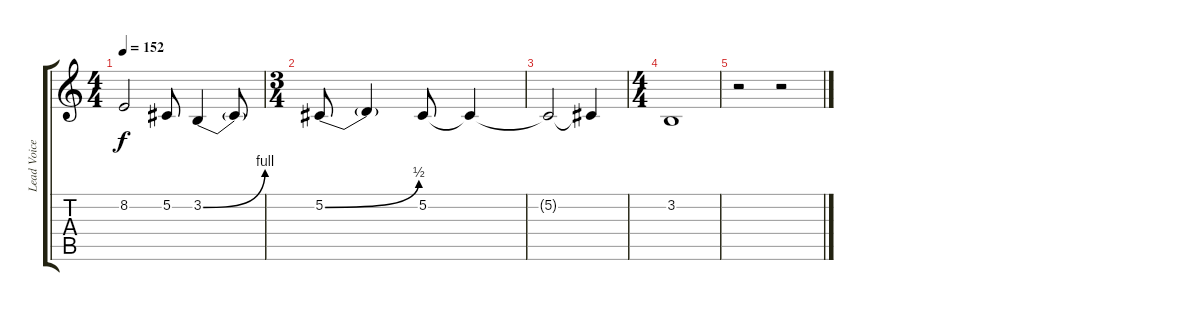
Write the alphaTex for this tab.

\track ("Lead Voice" "Lead Voice") {instrument lead2sawtooth}
\staff {score tabs}
\tuning (Db4 Ab3 E3 B2 Gb2 Db2) {hide}
\ts (4 4)
\tempo 152
\clef g2
\ks c
8.2{t}.2{dy f} 5.2.8 3.2{be (bend 0 0 60 4)}.4 3.2{t}.8 |
\ts (3 4)
5.2{be (bend 0 0 60 2)}.8 5.2{t}.4 5.2.8 5.2{t}.4 |
5.2{t}.2 5.2{t}.4 |
\ts (4 4)
3.2.1 |
r.2 r.2
